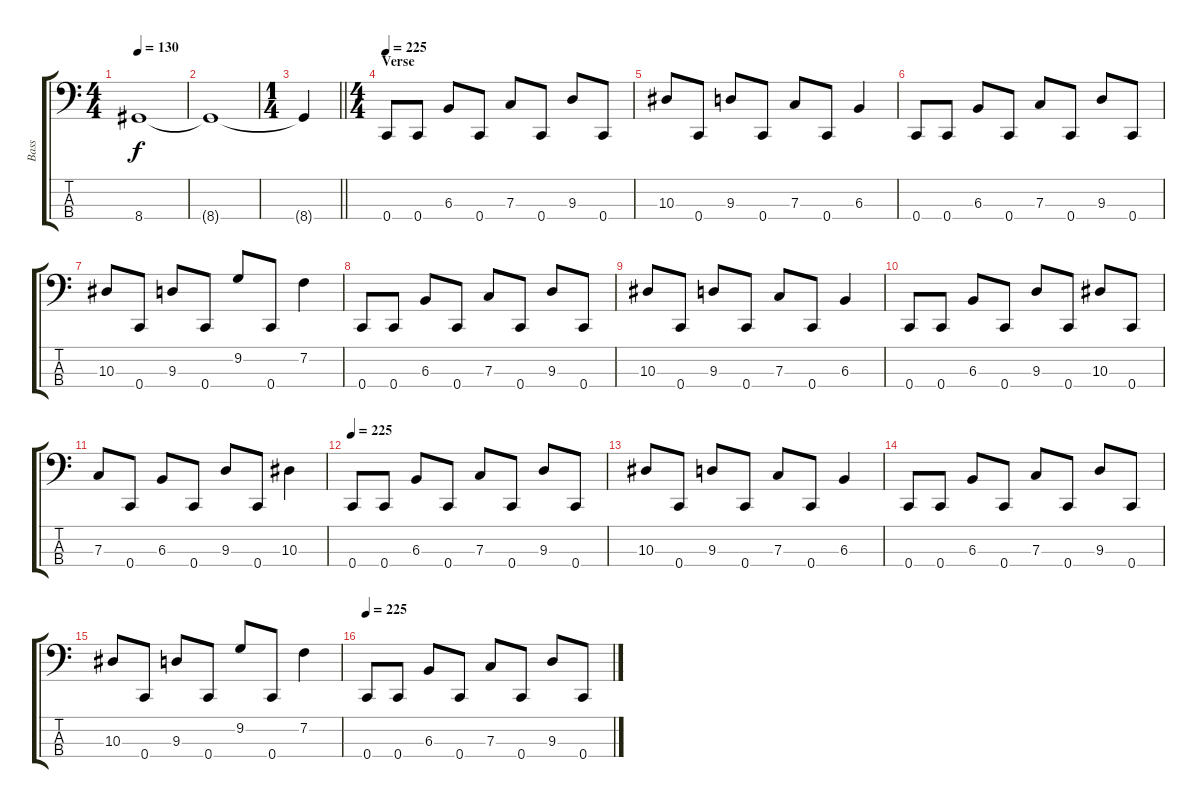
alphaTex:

\track ("Bass" "Bass") {instrument electricbassfinger}
\staff {score tabs}
\tuning (Eb2 Bb1 F1 C1) {hide}
\ts (4 4)
\tempo 130
\clef f4
\ks c
8.4.1{dy f} |
8.4{t}.1 |
\ts (1 4)
\barLineRight lightlight
8.4{t}.4 |
\ts (4 4)
\section ("" "Verse")
\tempo 225
0.4.8 0.4.8 6.3.8 0.4.8 7.3.8 0.4.8 9.3.8 0.4.8 |
10.3.8 0.4.8 9.3.8 0.4.8 7.3.8 0.4.8 6.3.4 |
0.4.8 0.4.8 6.3.8 0.4.8 7.3.8 0.4.8 9.3.8 0.4.8 |
10.3.8 0.4.8 9.3.8 0.4.8 9.2.8 0.4.8 7.2.4 |
0.4.8 0.4.8 6.3.8 0.4.8 7.3.8 0.4.8 9.3.8 0.4.8 |
10.3.8 0.4.8 9.3.8 0.4.8 7.3.8 0.4.8 6.3.4 |
0.4.8 0.4.8 6.3.8 0.4.8 9.3.8 0.4.8 10.3.8 0.4.8 |
7.3.8 0.4.8 6.3.8 0.4.8 9.3.8 0.4.8 10.3.4 |
\tempo 225
0.4.8 0.4.8 6.3.8 0.4.8 7.3.8 0.4.8 9.3.8 0.4.8 |
10.3.8 0.4.8 9.3.8 0.4.8 7.3.8 0.4.8 6.3.4 |
0.4.8 0.4.8 6.3.8 0.4.8 7.3.8 0.4.8 9.3.8 0.4.8 |
10.3.8 0.4.8 9.3.8 0.4.8 9.2.8 0.4.8 7.2.4 |
\tempo 225
0.4.8 0.4.8 6.3.8 0.4.8 7.3.8 0.4.8 9.3.8 0.4.8
